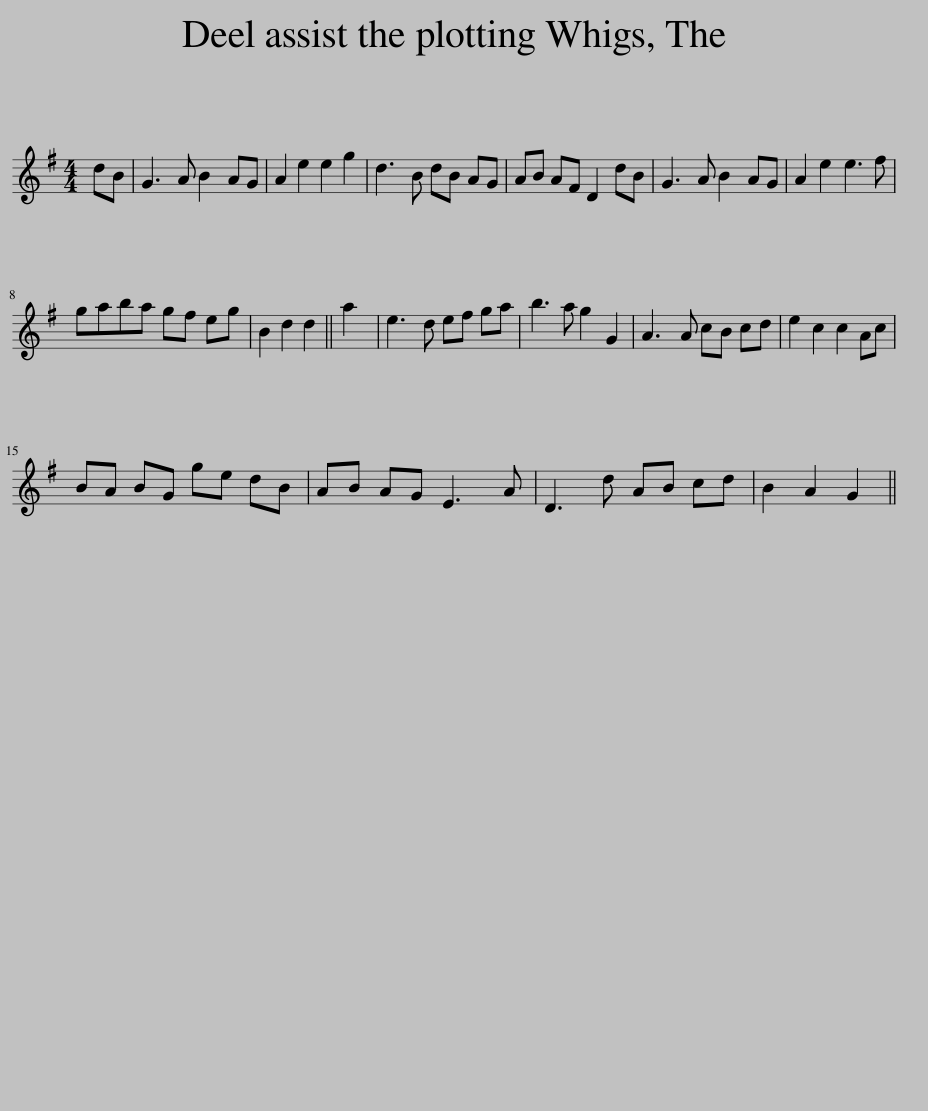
X:1
L:1/8
M:4/4
I:linebreak $
K:G
V:1 treble
V:1
 dB | G3 A B2 AG | A2 e2 e2 g2 | d3 B dB AG | AB AF D2 dB | %5
 G3 A B2 AG | A2 e2 e3 f |$ gaba gf eg | B2 d2 d2 || a2 | %10
 e3 d ef ga | b3 a g2 G2 | A3 A cB cd | e2 c2 c2 Ac |$ BA BG ge dB | %15
 AB AG E3 A | D3 d AB cd | B2 A2 G2 || %18
